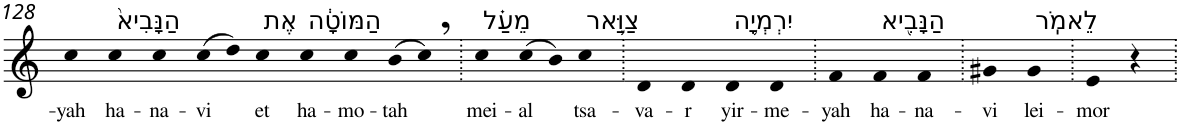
**kern	**text
*part1	*part1
*staff1	*staff1
*I"Piano	*
*I'Pno	*
!!LO:PB:g=z
*clefG2	*
*k[]	*
=128	=128
!	!LO:LY:b
4cc	-yah
!LO:TX:a:t=הַנָּבִיא֙	!
!	!LO:LY:b
4cc	ha-
!	!LO:LY:b
4cc	-na-
!	!LO:LY:b
(>8cc	-vi
8dd)	.
!LO:TX:a:t=אֶת	!
!	!LO:LY:b
4cc	et
!LO:TX:a:t=הַמּוֹטָ֔ה	!
!	!LO:LY:b
4cc	ha-
!	!LO:LY:b
4cc	-mo-
!	!LO:LY:b
(>8b	-tah
8cc,)	.
=129.	=129.
!LO:TX:a:t=מֵעַ֗ל	!
!	!LO:LY:b
4cc	mei-
!	!LO:LY:b
(>8cc	-al
8b)	.
!LO:TX:a:t=צַוַּ֛אר	!
!	!LO:LY:b
4cc	tsa-
=130.	=130.
!	!LO:LY:b
4d	-va-
!	!LO:LY:b
4d	-r
!LO:TX:a:t=יִרְמְיָ֥ה	!
!	!LO:LY:b
4d	yir-
!	!LO:LY:b
4d	-me-
=131.	=131.
!	!LO:LY:b
4f	-yah
!LO:TX:a:t=הַנָּבִ֖יא	!
!	!LO:LY:b
4f	ha-
!	!LO:LY:b
4f	-na-
=132.	=132.
!	!LO:LY:b
4g#X	-vi
!LO:TX:a:t=לֵאמֹֽר	!
!	!LO:LY:b
4g#	lei-
=133.	=133.
!	!LO:LY:b
4e	-mor
4r	.
=.	=.
*-	*-
